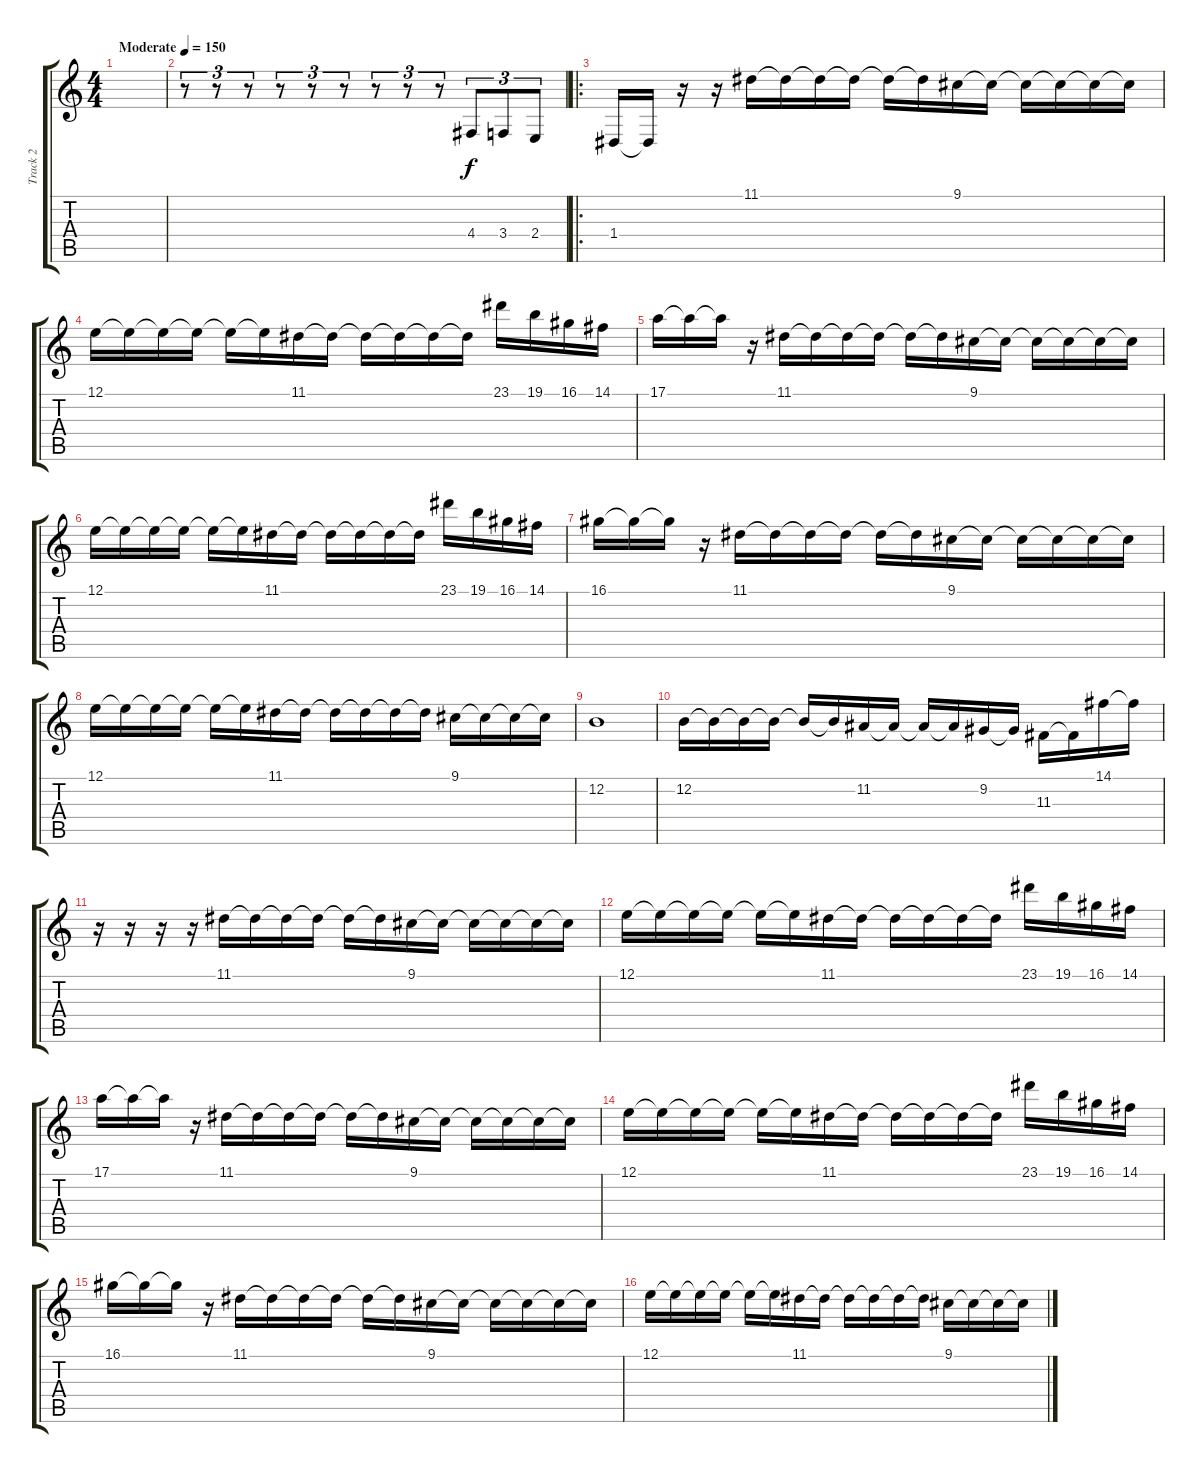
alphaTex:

\track ("Track 2" "Track 2") {instrument lead5charang}
\staff {score tabs}
\tuning (E4 B3 G3 D3 A2 E2) {hide}
\ts (4 4)
\tempo (150 "Moderate")
\clef g2
\ks c
|
r.8{tu (3 2)} r.8{tu (3 2)} r.8{tu (3 2)} r.8{tu (3 2)} r.8{tu (3 2)} r.8{tu (3 2)} r.8{tu (3 2)} r.8{tu (3 2)} r.8{tu (3 2)} 4.4.8{tu (3 2)} 3.4.8{tu (3 2)} 2.4.8{tu (3 2)} |
\ro
1.4.16 1.4{t}.16 r.16 r.16 11.1.16 11.1{t}.16 11.1{t}.16 11.1{t}.16 11.1{t}.16 11.1{t}.16 9.1.16 9.1{t}.16 9.1{t}.16 9.1{t}.16 9.1{t}.16 9.1{t}.16 |
12.1.16 12.1{t}.16 12.1{t}.16 12.1{t}.16 12.1{t}.16 12.1{t}.16 11.1.16 11.1{t}.16 11.1{t}.16 11.1{t}.16 11.1{t}.16 11.1{t}.16 23.1.16 19.1.16 16.1.16 14.1.16 |
17.1.16 17.1{t}.16 17.1{t}.16 r.16 11.1.16 11.1{t}.16 11.1{t}.16 11.1{t}.16 11.1{t}.16 11.1{t}.16 9.1.16 9.1{t}.16 9.1{t}.16 9.1{t}.16 9.1{t}.16 9.1{t}.16 |
12.1.16 12.1{t}.16 12.1{t}.16 12.1{t}.16 12.1{t}.16 12.1{t}.16 11.1.16 11.1{t}.16 11.1{t}.16 11.1{t}.16 11.1{t}.16 11.1{t}.16 23.1.16 19.1.16 16.1.16 14.1.16 |
16.1.16 16.1{t}.16 16.1{t}.16 r.16 11.1.16 11.1{t}.16 11.1{t}.16 11.1{t}.16 11.1{t}.16 11.1{t}.16 9.1.16 9.1{t}.16 9.1{t}.16 9.1{t}.16 9.1{t}.16 9.1{t}.16 |
12.1.16 12.1{t}.16 12.1{t}.16 12.1{t}.16 12.1{t}.16 12.1{t}.16 11.1.16 11.1{t}.16 11.1{t}.16 11.1{t}.16 11.1{t}.16 11.1{t}.16 9.1.16 9.1{t}.16 9.1{t}.16 9.1{t}.16 |
12.2.1 |
12.2.16 12.2{t}.16 12.2{t}.16 12.2{t}.16 12.2{t}.16 12.2{t}.16 11.2.16 11.2{t}.16 11.2{t}.16 11.2{t}.16 9.2.16 9.2{t}.16 11.3.16 11.3{t}.16 14.1.16 14.1{t}.16 |
r.16 r.16 r.16 r.16 11.1.16 11.1{t}.16 11.1{t}.16 11.1{t}.16 11.1{t}.16 11.1{t}.16 9.1.16 9.1{t}.16 9.1{t}.16 9.1{t}.16 9.1{t}.16 9.1{t}.16 |
12.1.16 12.1{t}.16 12.1{t}.16 12.1{t}.16 12.1{t}.16 12.1{t}.16 11.1.16 11.1{t}.16 11.1{t}.16 11.1{t}.16 11.1{t}.16 11.1{t}.16 23.1.16 19.1.16 16.1.16 14.1.16 |
17.1.16 17.1{t}.16 17.1{t}.16 r.16 11.1.16 11.1{t}.16 11.1{t}.16 11.1{t}.16 11.1{t}.16 11.1{t}.16 9.1.16 9.1{t}.16 9.1{t}.16 9.1{t}.16 9.1{t}.16 9.1{t}.16 |
12.1.16 12.1{t}.16 12.1{t}.16 12.1{t}.16 12.1{t}.16 12.1{t}.16 11.1.16 11.1{t}.16 11.1{t}.16 11.1{t}.16 11.1{t}.16 11.1{t}.16 23.1.16 19.1.16 16.1.16 14.1.16 |
16.1.16 16.1{t}.16 16.1{t}.16 r.16 11.1.16 11.1{t}.16 11.1{t}.16 11.1{t}.16 11.1{t}.16 11.1{t}.16 9.1.16 9.1{t}.16 9.1{t}.16 9.1{t}.16 9.1{t}.16 9.1{t}.16 |
12.1.16 12.1{t}.16 12.1{t}.16 12.1{t}.16 12.1{t}.16 12.1{t}.16 11.1.16 11.1{t}.16 11.1{t}.16 11.1{t}.16 11.1{t}.16 11.1{t}.16 9.1.16 9.1{t}.16 9.1{t}.16 9.1{t}.16
